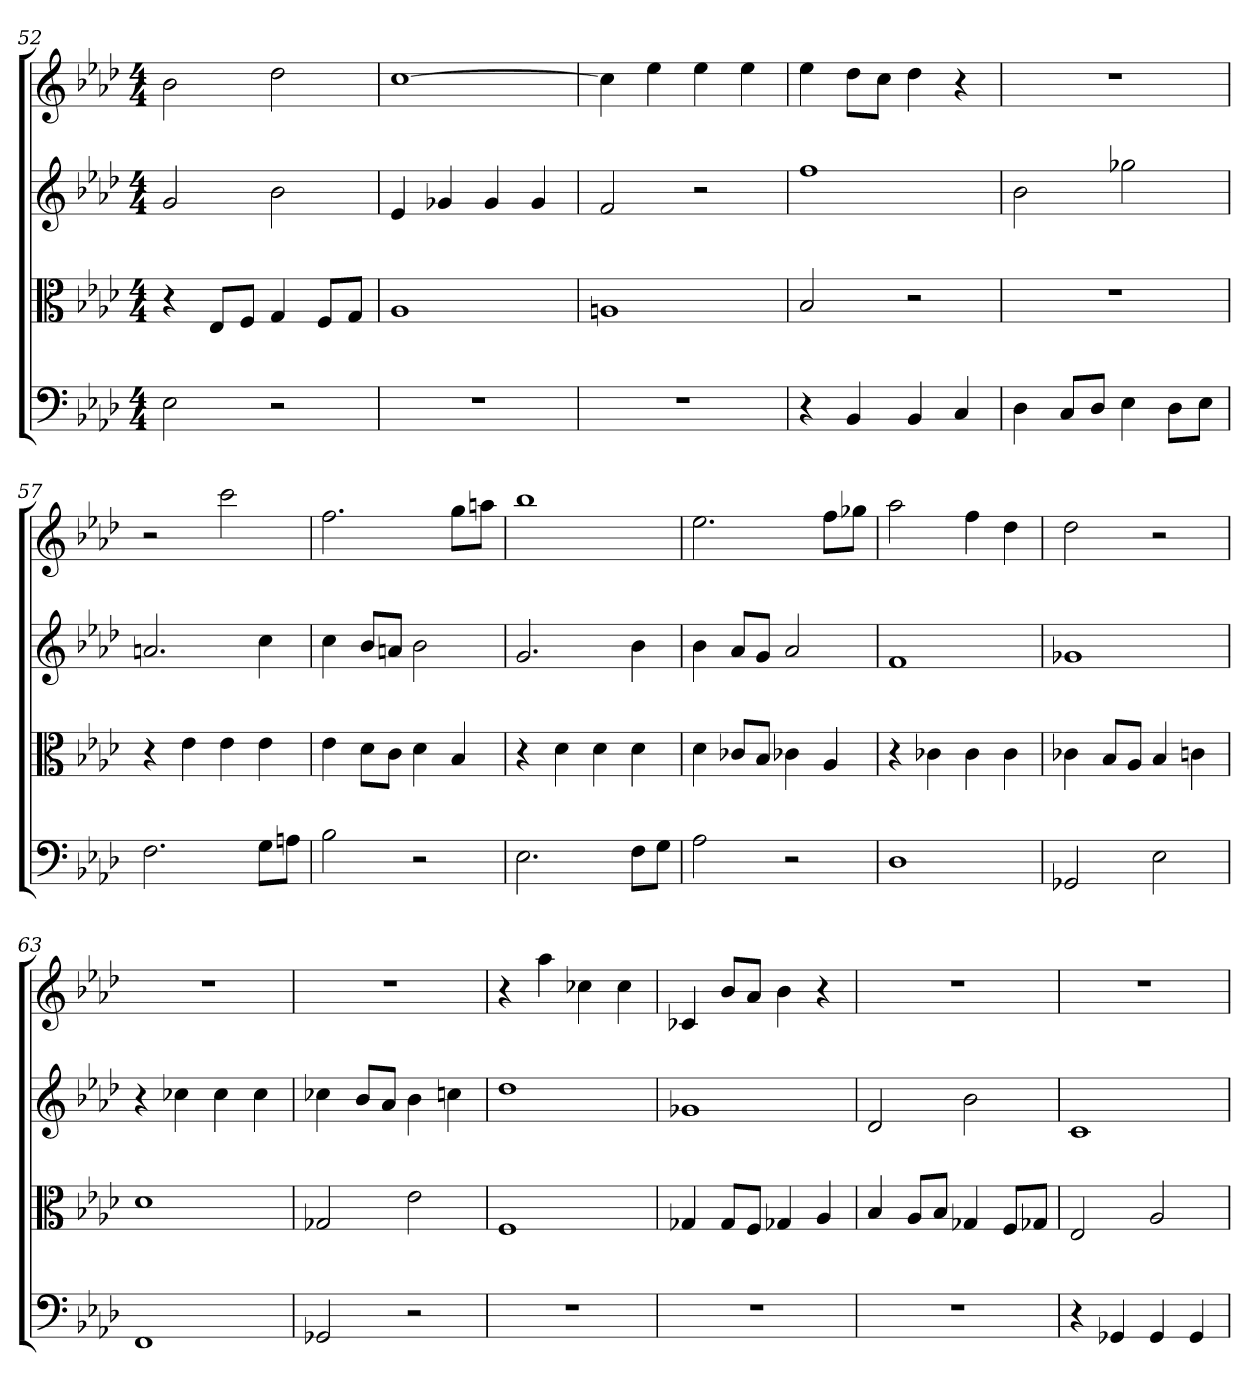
**kern	**kern	**kern	**kern
*part4	*part3	*part2	*part1
*staff4	*staff3	*staff2	*staff1
*clefF4	*clefC3	*clefG2	*clefG2
*k[b-e-a-d-]	*k[b-e-a-d-]	*k[b-e-a-d-]	*k[b-e-a-d-]
*M4/4	*M4/4	*M4/4	*M4/4
=52	=52	=52	=52
2E-	4r	2g	2b-
.	8E-L	.	.
.	8FJ	.	.
2r	4G	2b-	2dd-
.	8FL	.	.
.	8GJ	.	.
=53	=53	=53	=53
1r	1A-	4e-	[1cc
.	.	4g-X	.
.	.	4g-	.
.	.	4g-	.
=54	=54	=54	=54
1r	1An	2f	4cc]
.	.	.	4ee-
.	.	2r	4ee-
.	.	.	4ee-
=55	=55	=55	=55
4r	2B-	1ff	4ee-
4BB-	.	.	8dd-L
.	.	.	8ccJ
4BB-	2r	.	4dd-
4C	.	.	4r
=56	=56	=56	=56
4D-	1r	2b-	1r
8CL	.	.	.
8D-J	.	.	.
4E-	.	2gg-X	.
8D-L	.	.	.
8E-J	.	.	.
=57	=57	=57	=57
2.F	4r	2.an	2r
.	4e-	.	.
.	4e-	.	2ccc
8GL	4e-	4cc	.
8AnJ	.	.	.
=58	=58	=58	=58
2B-	4e-	4cc	2.ff
.	8d-L	8b-L	.
.	8cJ	8anJ	.
2r	4d-	2b-	.
.	4B-	.	8ggL
.	.	.	8aanJ
=59	=59	=59	=59
2.E-	4r	2.g	1bb-
.	4d-	.	.
.	4d-	.	.
8FL	4d-	4b-	.
8GJ	.	.	.
=60	=60	=60	=60
2A-	4d-	4b-	2.ee-
.	8c-XL	8a-L	.
.	8B-J	8gJ	.
2r	4c-X	2a-	.
.	4A-	.	8ffL
.	.	.	8gg-XJ
=61	=61	=61	=61
1D-	4r	1f	2aa-
.	4c-X	.	.
.	4c-	.	4ff
.	4c-	.	4dd-
=62	=62	=62	=62
2GG-X	4c-X	1g-X	2dd-
.	8B-L	.	.
.	8A-J	.	.
2E-	4B-	.	2r
.	4cn	.	.
=63	=63	=63	=63
1FF	1d-	4r	1r
.	.	4cc-X	.
.	.	4cc-	.
.	.	4cc-	.
=64	=64	=64	=64
2GG-X	2G-X	4cc-X	1r
.	.	8b-L	.
.	.	8a-J	.
2r	2e-	4b-	.
.	.	4ccn	.
=65	=65	=65	=65
1r	1F	1dd-	4r
.	.	.	4aa-
.	.	.	4cc-X
.	.	.	4cc-
=66	=66	=66	=66
1r	4G-X	1g-X	4c-X
.	8G-L	.	8b-L
.	8FJ	.	8a-J
.	4G-X	.	4b-
.	4A-	.	4r
=67	=67	=67	=67
1r	4B-	2d-	1r
.	8A-L	.	.
.	8B-J	.	.
.	4G-X	2b-	.
.	8FL	.	.
.	8G-XJ	.	.
=68	=68	=68	=68
4r	2E-	1c	1r
4GG-X	.	.	.
4GG-	2A-	.	.
4GG-	.	.	.
=	=	=	=
*-	*-	*-	*-
